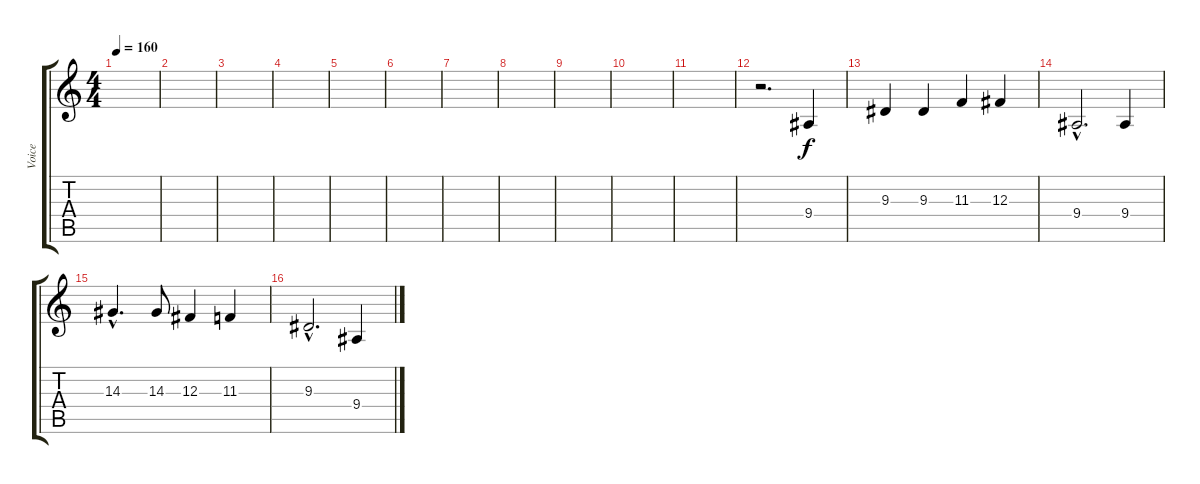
\track ("Voice" "Voice") {instrument tenorsax}
\staff {score tabs}
\tuning (Eb4 Bb3 Gb3 Db3 Ab2 Eb2) {hide}
\ts (4 4)
\tempo 160
\clef g2
\ks c
|
|
|
|
|
|
|
|
|
|
|
r.2{d} 9.4.4 |
9.3.4 9.3.4 11.3.4 12.3.4 |
9.4{hac}.2{d} 9.4.4 |
14.3{hac}.4{d} 14.3.8 12.3.4 11.3.4 |
9.3{hac}.2{d} 9.4.4
